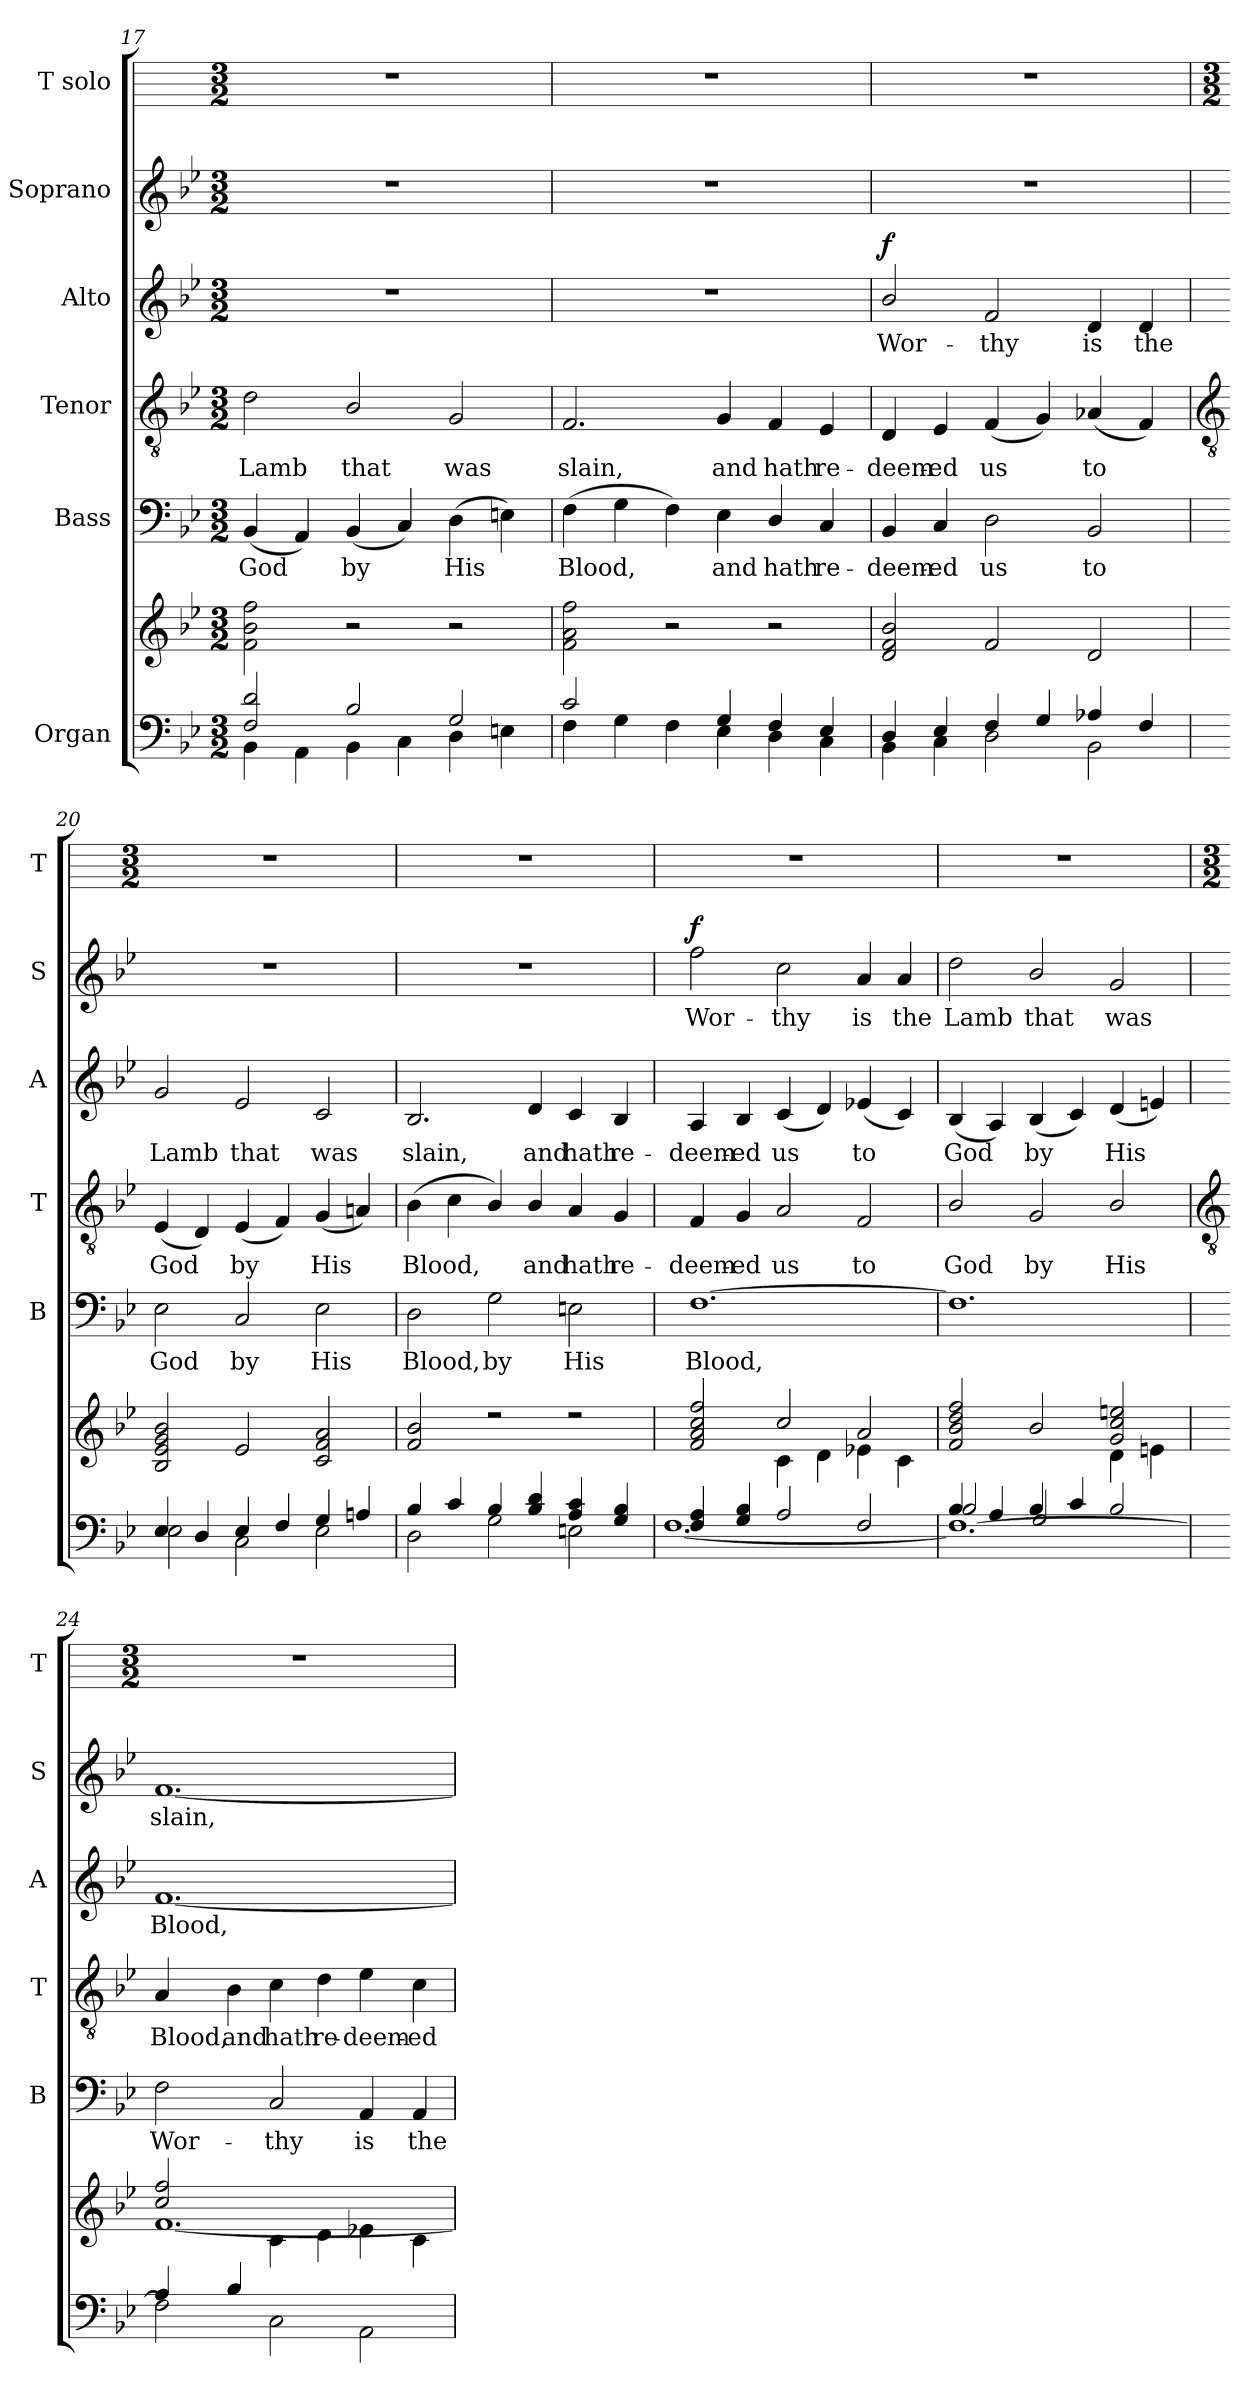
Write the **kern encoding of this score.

**kern	**kern	**kern	**text	**kern	**text	**kern	**text	**dynam	**kern	**text	**dynam	**kern
*part6	*part6	*part5	*part5	*part4	*part4	*part3	*part3	*part3	*part2	*part2	*part2	*part1
*staff7	*staff6	*staff5	*staff5	*staff4	*staff4	*staff3	*staff3	*staff3	*staff2	*staff2	*staff2	*staff1
*I"Organ	*	*I"Bass	*	*I"Tenor	*	*I"Alto	*	*	*I"Soprano	*	*	*I"T solo
*	*	*I'B	*	*I'T	*	*I'A	*	*	*I'S	*	*	*I'T
*clefF4	*clefG2	*clefF4	*	*clefGv2	*	*clefG2	*	*	*clefG2	*	*	*
*k[b-e-]	*k[b-e-]	*k[b-e-]	*	*k[b-e-]	*	*k[b-e-]	*	*	*k[b-e-]	*	*	*
*B-:	*B-:	*B-:	*	*B-:	*	*B-:	*	*	*B-:	*	*	*
*M3/2	*M3/2	*M3/2	*	*M3/2	*	*M3/2	*	*	*M3/2	*	*	*M3/2
=17	=17	=17	=17	=17	=17	=17	=17	=17	=17	=17	=17	=17
*^	*	*	*	*	*	*	*	*	*	*	*	*
!	!	!	!	!LO:LY:b	!	!LO:LY:b	!LO:N:vis=1	!	!	!LO:N:vis=1	!	!	!
2F/ 2d/	4BB-\	2f 2b- 2ff	(<4BB-	God	2d	Lamb	1.r	.	.	1.r	.	.	1.r
.	4AA\	.	4AA)	.	.	.	.	.	.	.	.	.	.
!	!	!	!	!LO:LY:b	!	!LO:LY:b	!	!	!	!	!	!	!
2B-/	4BB-\	2r	(<4BB-	by	2B-/	that	.	.	.	.	.	.	.
.	4C\	.	4C)	.	.	.	.	.	.	.	.	.	.
!	!	!	!	!LO:LY:b	!	!LO:LY:b	!	!	!	!	!	!	!
2G/	4D\	2r	(>4D	His	2G	was	.	.	.	.	.	.	.
.	4En\	.	4En)	.	.	.	.	.	.	.	.	.	.
=18	=18	=18	=18	=18	=18	=18	=18	=18	=18	=18	=18	=18	=18
!	!	!	!	!LO:LY:b	!	!LO:LY:b	!LO:N:vis=1	!	!	!LO:N:vis=1	!	!	!
2c/	4F\	2f 2a 2ff	(>4F	Blood,	2.F	slain,	1.r	.	.	1.r	.	.	1.r
.	4G\	.	4G	.	.	.	.	.	.	.	.	.	.
4ryy	4F\	2r	4F)	.	.	.	.	.	.	.	.	.	.
!	!	!	!	!LO:LY:b	!	!LO:LY:b	!	!	!	!	!	!	!
4G/	4E-\	.	4E-	and	4G	and	.	.	.	.	.	.	.
!	!	!	!	!LO:LY:b	!	!LO:LY:b	!	!	!	!	!	!	!
4F/	4D\	2r	4D/	hath	4F	hath	.	.	.	.	.	.	.
!	!	!	!	!LO:LY:b	!	!LO:LY:b	!	!	!	!	!	!	!
4E-/	4C\	.	4C	re-	4E-	re-	.	.	.	.	.	.	.
=19	=19	=19	=19	=19	=19	=19	=19	=19	=19	=19	=19	=19	=19
!	!	!	!	!LO:LY:b	!	!LO:LY:b	!	!LO:LY:b	!LO:DY:b	!LO:N:vis=1	!	!	!
4D/	4BB-\	2d 2f 2b-	4BB-	-deem-	4D	-deem-	2b-/	Wor-	f	1.r	.	.	1.r
!	!	!	!	!LO:LY:b	!	!LO:LY:b	!	!	!	!	!	!	!
4E-/	4C\	.	4C	-ed	4E-	-ed	.	.	.	.	.	.	.
!	!	!	!	!LO:LY:b	!	!LO:LY:b	!	!LO:LY:b	!	!	!	!	!
4F/	2D\	2f	2D	us	(<4F	us	2f	-thy	.	.	.	.	.
4G/	.	.	.	.	4G)	.	.	.	.	.	.	.	.
!	!	!	!	!LO:LY:b	!	!LO:LY:b	!	!LO:LY:b	!	!	!	!	!
4A-X/	2BB-\	2d	2BB-	to	(<4A-X	to	4d	is	.	.	.	.	.
!	!	!	!	!	!	!	!	!LO:LY:b	!	!	!	!	!
4F/	.	.	.	.	4F)	.	4d	the	.	.	.	.	.
!!LO:LB:g=z
=20	=20	=20	=20	=20	=20	=20	=20	=20	=20	=20	=20	=20	=20
*	*	*	*	*	*clefGv2	*	*	*	*	*	*	*	*
*	*	*	*	*	*	*	*	*	*	*	*	*	*M3/2
*	*	*^	*	*	*	*	*	*	*	*	*	*	*
!	!	!	!	!	!LO:LY:b	!	!LO:LY:b	!	!LO:LY:b	!	!LO:N:vis=1	!	!	!
4E-/	2E-\	2B-/ 2e-/ 2g/ 2b-/	1.ryy	2E-	God	(<4E-	God	2g	Lamb	.	1.r	.	.	1.r
4D/	.	.	.	.	.	4D)	.	.	.	.	.	.	.	.
!	!	!	!	!	!LO:LY:b	!	!LO:LY:b	!	!LO:LY:b	!	!	!	!	!
4E-/	2C\	2e-/	.	2C	by	(<4E-	by	2e-	that	.	.	.	.	.
4F/	.	.	.	.	.	4F)	.	.	.	.	.	.	.	.
!	!	!	!	!	!LO:LY:b	!	!LO:LY:b	!	!LO:LY:b	!	!	!	!	!
4G/	2E-\	2c/ 2f/ 2a/	.	2E-	His	(<4G	His	2c	was	.	.	.	.	.
4An/	.	.	.	.	.	4An)	.	.	.	.	.	.	.	.
=21	=21	=21	=21	=21	=21	=21	=21	=21	=21	=21	=21	=21	=21	=21
!	!	!	!	!	!LO:LY:b	!	!LO:LY:b	!	!LO:LY:b	!	!LO:N:vis=1	!	!	!
4B-/	2D\	2f/ 2b-/	1.ryy	2D	Blood,	(>4B-	Blood,	2.B-	slain,	.	1.r	.	.	1.r
4c/	.	.	.	.	.	4c	.	.	.	.	.	.	.	.
!	!	!	!	!	!LO:LY:b	!	!	!	!	!	!	!	!	!
4B-/	2G\	2r	.	2G	by	4B-/)	.	.	.	.	.	.	.	.
!	!	!	!	!	!	!	!LO:LY:b	!	!LO:LY:b	!	!	!	!	!
4B-/ 4d/	.	.	.	.	.	4B-/	and	4d	and	.	.	.	.	.
!	!	!	!	!	!LO:LY:b	!	!LO:LY:b	!	!LO:LY:b	!	!	!	!	!
4A/ 4c/	2En\	2r	.	2En	His	4A/	hath	4c	hath	.	.	.	.	.
!	!	!	!	!	!	!	!LO:LY:b	!	!LO:LY:b	!	!	!	!	!
4G/ 4B-/	.	.	.	.	.	4G	re-	4B-	re-	.	.	.	.	.
=22	=22	=22	=22	=22	=22	=22	=22	=22	=22	=22	=22	=22	=22	=22
!	!	!	!	!	!LO:LY:b	!	!LO:LY:b	!	!LO:LY:b	!	!	!LO:LY:b	!LO:DY:b	!
4F/ 4A/	[1.F\	2f/ 2a/ 2cc/ 2ff/	2ryy	[1.F	Blood,	4F	-deem-	4A	-deem-	.	2ff	Wor-	f	1.r
!	!	!	!	!	!	!	!LO:LY:b	!	!LO:LY:b	!	!	!	!	!
4G/ 4B-/	.	.	.	.	.	4G	-ed	4B-	-ed	.	.	.	.	.
!	!	!	!	!	!	!	!LO:LY:b	!	!LO:LY:b	!	!	!LO:LY:b	!	!
2A/	.	2cc/	4c\	.	.	2A	us	(<4c	us	.	2cc	-thy	.	.
.	.	.	4d\	.	.	.	.	4d)	.	.	.	.	.	.
!	!	!	!	!	!	!	!LO:LY:b	!	!LO:LY:b	!	!	!LO:LY:b	!	!
2F/	.	2a/	4e-X\	.	.	2F	to	(<4e-X	to	.	4a	is	.	.
!	!	!	!	!	!	!	!	!	!	!	!	!LO:LY:b	!	!
.	.	.	4c\	.	.	.	.	4c)	.	.	4a	the	.	.
=23	=23	=23	=23	=23	=23	=23	=23	=23	=23	=23	=23	=23	=23	=23
*	*^	*	*	*	*	*	*	*	*	*	*	*	*	*
!	!	!	!	!	!	!	!	!LO:LY:b	!	!LO:LY:b	!	!	!LO:LY:b	!	!
4B-/	2B-/	1.F\_	2f/ 2b-/ 2dd/ 2ff/	1ryy	1.F]	.	2B-/	God	(<4B-	God	.	2dd	Lamb	.	1.r
4A/	.	.	.	.	.	.	.	.	4A)	.	.	.	.	.	.
!	!	!	!	!	!	!	!	!LO:LY:b	!	!LO:LY:b	!	!	!LO:LY:b	!	!
4B-/	2G/	.	2b-/	.	.	.	2G	by	(<4B-	by	.	2b-/	that	.	.
4c/	.	.	.	.	.	.	.	.	4c)	.	.	.	.	.	.
!	!	!	!	!	!	!	!	!LO:LY:b	!	!LO:LY:b	!	!	!LO:LY:b	!	!
2ryy	2B-/	.	2g/ 2cc/ 2een/	4d\	.	.	2B-/	His	(<4d	His	.	2g	was	.	.
.	.	.	.	4en\	.	.	.	.	4en)	.	.	.	.	.	.
*v	*v	*v	*	*	*	*	*	*	*	*	*	*	*	*	*
*	*v	*v	*	*	*	*	*	*	*	*	*	*	*
!!LO:LB:g=z
=24	=24	=24	=24	=24	=24	=24	=24	=24	=24	=24	=24	=24
*	*	*	*	*clefGv2	*	*	*	*	*	*	*	*
*	*	*	*	*	*	*	*	*	*	*	*	*M3/2
*^	*^	*	*	*	*	*	*	*	*	*	*	*
*	*	*	*^	*	*	*	*	*	*	*	*	*	*	*
!	!	!	!	!	!	!LO:LY:b	!	!LO:LY:b	!	!LO:LY:b	!	!	!LO:LY:b	!	!
4A/	2F\]	2cc/ 2ff/	[1.f/	2ryy	2F	Wor-	4A	Blood,	[1.f	Blood,	.	[1.f	slain,	.	1.r
!	!	!	!	!	!	!	!	!LO:LY:b	!	!	!	!	!	!	!
4B-/	.	.	.	.	.	.	4B-	and	.	.	.	.	.	.	.
!	!	!	!	!	!	!LO:LY:b	!	!LO:LY:b	!	!	!	!	!	!	!
1ryy	2C\	1ryy	.	4c\	2C	-thy	4c	hath	.	.	.	.	.	.	.
!	!	!	!	!	!	!	!	!LO:LY:b	!	!	!	!	!	!	!
.	.	.	.	4d\	.	.	4d	re-	.	.	.	.	.	.	.
!	!	!	!	!	!	!LO:LY:b	!	!LO:LY:b	!	!	!	!	!	!	!
.	2AA\	.	.	4e-X\	4AA	is	4e-	-deem-	.	.	.	.	.	.	.
!	!	!	!	!	!	!LO:LY:b	!	!LO:LY:b	!	!	!	!	!	!	!
.	.	.	.	4c\	4AA	the	4c	-ed	.	.	.	.	.	.	.
*v	*v	*	*	*	*	*	*	*	*	*	*	*	*	*	*
*	*v	*v	*v	*	*	*	*	*	*	*	*	*	*	*
=	=	=	=	=	=	=	=	=	=	=	=	=
*-	*-	*-	*-	*-	*-	*-	*-	*-	*-	*-	*-	*-
